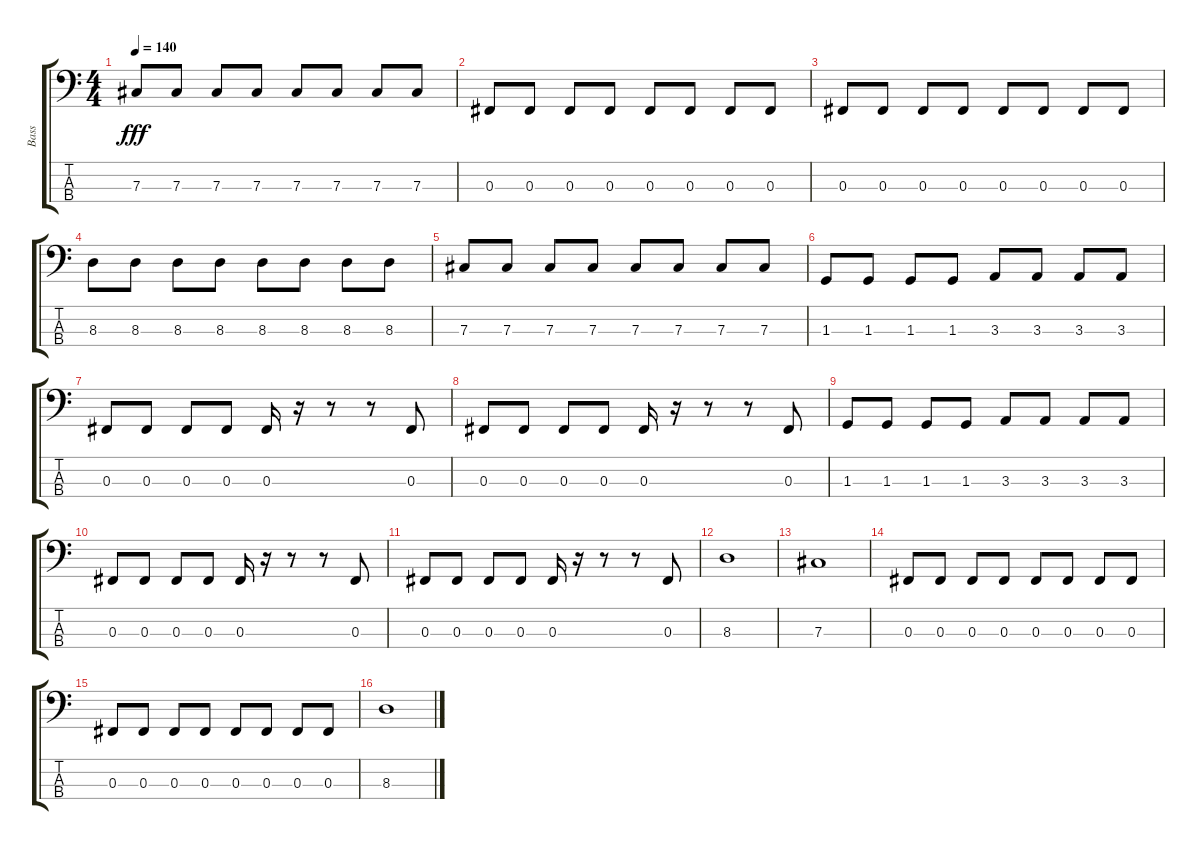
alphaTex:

\track ("Bass" "Bass") {instrument electricbasspick}
\staff {score tabs}
\tuning (E2 B1 Gb1 Db1) {hide}
\ts (4 4)
\tempo 140
\clef f4
\ks c
7.3.8{dy fff} 7.3.8 7.3.8 7.3.8 7.3.8 7.3.8 7.3.8 7.3.8 |
0.3.8 0.3.8 0.3.8 0.3.8 0.3.8 0.3.8 0.3.8 0.3.8 |
0.3.8 0.3.8 0.3.8 0.3.8 0.3.8 0.3.8 0.3.8 0.3.8 |
8.3.8 8.3.8 8.3.8 8.3.8 8.3.8 8.3.8 8.3.8 8.3.8 |
7.3.8 7.3.8 7.3.8 7.3.8 7.3.8 7.3.8 7.3.8 7.3.8 |
1.3.8 1.3.8 1.3.8 1.3.8 3.3.8 3.3.8 3.3.8 3.3.8 |
0.3.8 0.3.8 0.3.8 0.3.8 0.3.16 r.16 r.8 r.8 0.3.8 |
0.3.8 0.3.8 0.3.8 0.3.8 0.3.16 r.16 r.8 r.8 0.3.8 |
1.3.8 1.3.8 1.3.8 1.3.8 3.3.8 3.3.8 3.3.8 3.3.8 |
0.3.8 0.3.8 0.3.8 0.3.8 0.3.16 r.16 r.8 r.8 0.3.8 |
0.3.8 0.3.8 0.3.8 0.3.8 0.3.16 r.16 r.8 r.8 0.3.8 |
8.3.1 |
7.3.1 |
0.3.8 0.3.8 0.3.8 0.3.8 0.3.8 0.3.8 0.3.8 0.3.8 |
0.3.8 0.3.8 0.3.8 0.3.8 0.3.8 0.3.8 0.3.8 0.3.8 |
8.3.1
